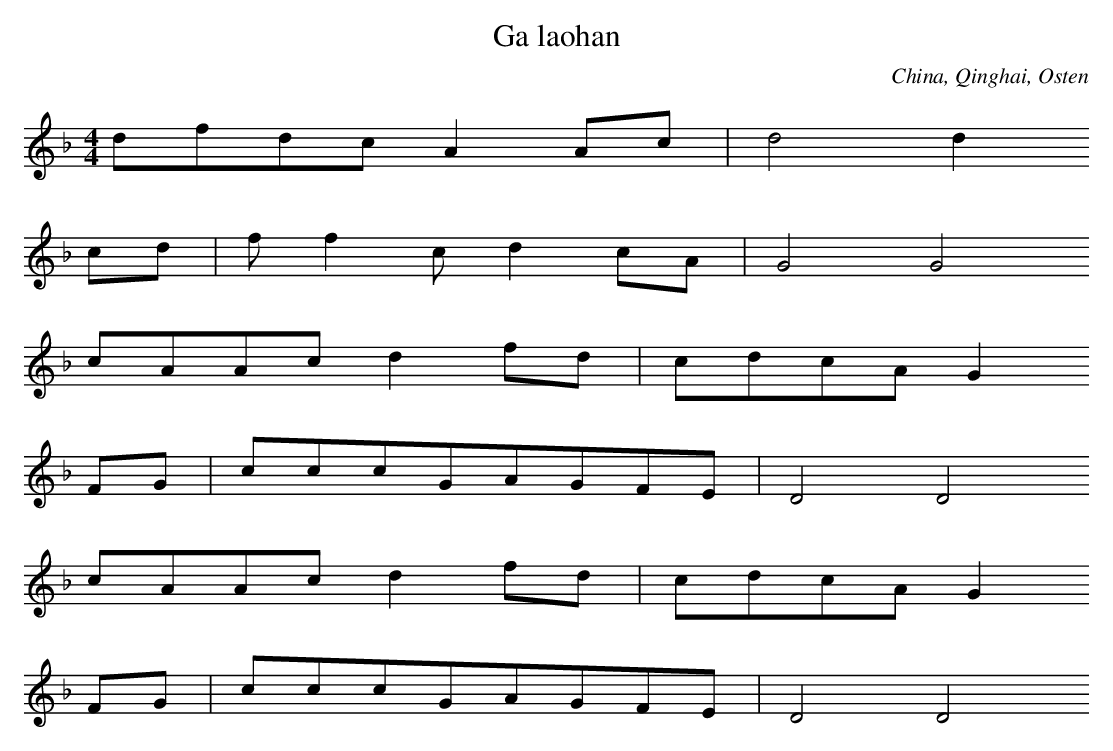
X:1
T: Ga laohan
O: China, Qinghai, Osten
M: 4/4
L: 1/8
K: F
dfdcA2Ac | d4d2
cd | ff2cd2cA | G4G4
cAAcd2fd | cdcAG2
FG | cccGAGFE | D4D4
cAAcd2fd | cdcAG2
FG | cccGAGFE | D4D4
